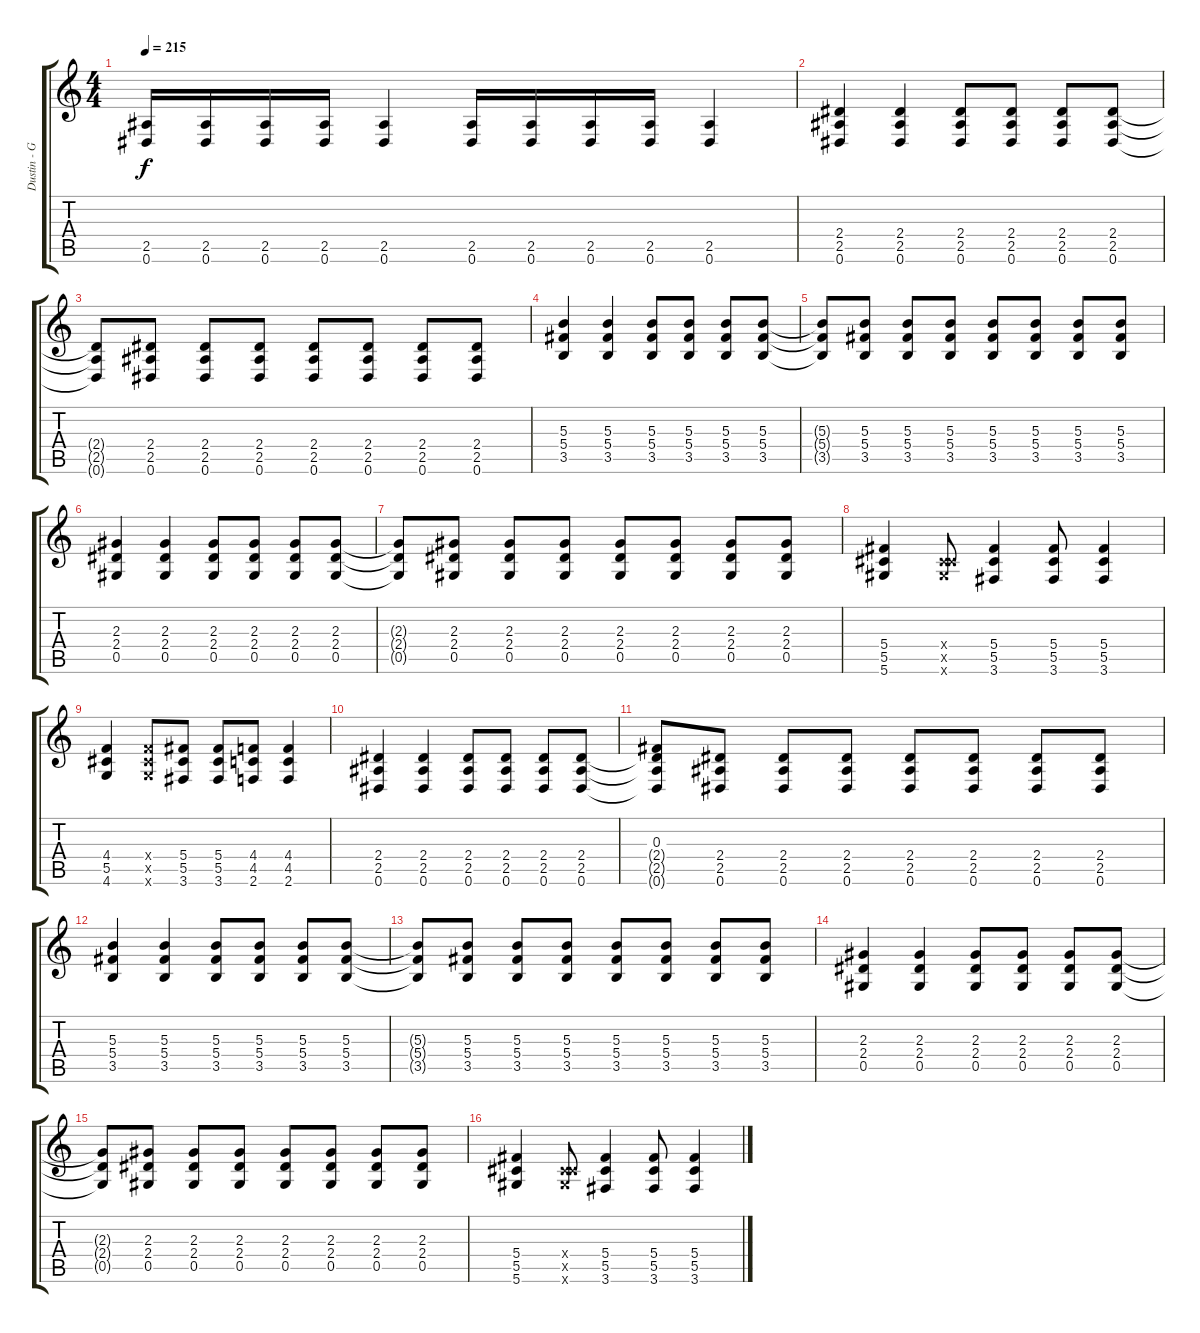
\track ("Dustin - Guitar" "Dustin - G") {instrument overdrivenguitar}
\staff {score tabs}
\tuning (Eb4 Bb3 Gb3 Db3 Ab2 Eb2) {hide}
\ts (4 4)
\tempo 215
\clef g2
\ks c
(2.5 0.6).16{dy f} (2.5 0.6).16 (2.5 0.6).16 (2.5 0.6).16 (2.5 0.6).4 (2.5 0.6).16 (2.5 0.6).16 (2.5 0.6).16 (2.5 0.6).16 (2.5 0.6).4 |
(2.4 2.5 0.6).4 (2.4 2.5 0.6).4 (2.4 2.5 0.6).8 (2.4 2.5 0.6).8 (2.4 2.5 0.6).8 (2.4 2.5 0.6).8 |
(2.4{t} 2.5{t} 0.6{t}).8 (2.4 2.5 0.6).8 (2.4 2.5 0.6).8 (2.4 2.5 0.6).8 (2.4 2.5 0.6).8 (2.4 2.5 0.6).8 (2.4 2.5 0.6).8 (2.4 2.5 0.6).8 |
(5.3 5.4 3.5).4 (5.3 5.4 3.5).4 (5.3 5.4 3.5).8 (5.3 5.4 3.5).8 (5.3 5.4 3.5).8 (5.3 5.4 3.5).8 |
(5.3{t} 5.4{t} 3.5{t}).8 (5.3 5.4 3.5).8 (5.3 5.4 3.5).8 (5.3 5.4 3.5).8 (5.3 5.4 3.5).8 (5.3 5.4 3.5).8 (5.3 5.4 3.5).8 (5.3 5.4 3.5).8 |
(2.3 2.4 0.5).4 (2.3 2.4 0.5).4 (2.3 2.4 0.5).8 (2.3 2.4 0.5).8 (2.3 2.4 0.5).8 (2.3 2.4 0.5).8 |
(2.3{t} 2.4{t} 0.5{t}).8 (2.3 2.4 0.5).8 (2.3 2.4 0.5).8 (2.3 2.4 0.5).8 (2.3 2.4 0.5).8 (2.3 2.4 0.5).8 (2.3 2.4 0.5).8 (2.3 2.4 0.5).8 |
(5.4 5.5 5.6).4 (0.4{x} 5.5{x} 5.6{x}).8 (5.4 5.5 3.6).4 (5.4 5.5 3.6).8 (5.4 5.5 3.6).4 |
(4.4 5.5 4.6).4 (4.4{x} 5.5{x} 4.6{x}).8 (5.4 5.5 3.6).8 (5.4 5.5 3.6).8 (4.4 4.5 2.6).8 (4.4 4.5 2.6).4 |
(2.4 2.5 0.6).4 (2.4 2.5 0.6).4 (2.4 2.5 0.6).8 (2.4 2.5 0.6).8 (2.4 2.5 0.6).8 (2.4 2.5 0.6).8 |
(0.3 2.4{t} 2.5{t} 0.6{t}).8 (2.4 2.5 0.6).8 (2.4 2.5 0.6).8 (2.4 2.5 0.6).8 (2.4 2.5 0.6).8 (2.4 2.5 0.6).8 (2.4 2.5 0.6).8 (2.4 2.5 0.6).8 |
(5.3 5.4 3.5).4 (5.3 5.4 3.5).4 (5.3 5.4 3.5).8 (5.3 5.4 3.5).8 (5.3 5.4 3.5).8 (5.3 5.4 3.5).8 |
(5.3{t} 5.4{t} 3.5{t}).8 (5.3 5.4 3.5).8 (5.3 5.4 3.5).8 (5.3 5.4 3.5).8 (5.3 5.4 3.5).8 (5.3 5.4 3.5).8 (5.3 5.4 3.5).8 (5.3 5.4 3.5).8 |
(2.3 2.4 0.5).4 (2.3 2.4 0.5).4 (2.3 2.4 0.5).8 (2.3 2.4 0.5).8 (2.3 2.4 0.5).8 (2.3 2.4 0.5).8 |
(2.3{t} 2.4{t} 0.5{t}).8 (2.3 2.4 0.5).8 (2.3 2.4 0.5).8 (2.3 2.4 0.5).8 (2.3 2.4 0.5).8 (2.3 2.4 0.5).8 (2.3 2.4 0.5).8 (2.3 2.4 0.5).8 |
(5.4 5.5 5.6).4 (0.4{x} 5.5{x} 5.6{x}).8 (5.4 5.5 3.6).4 (5.4 5.5 3.6).8 (5.4 5.5 3.6).4
